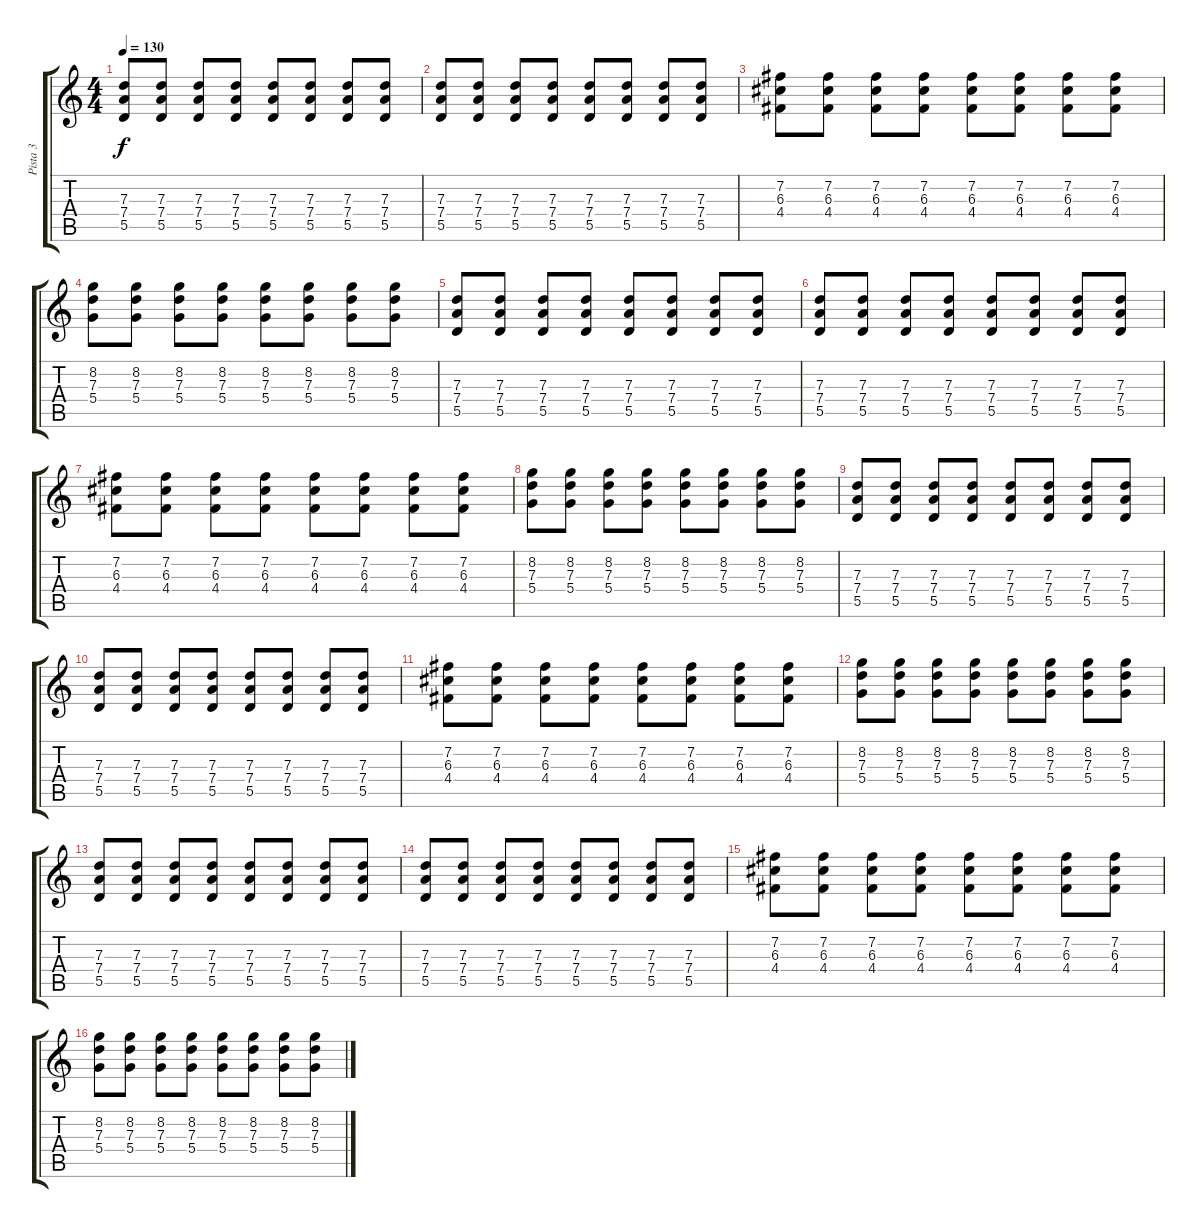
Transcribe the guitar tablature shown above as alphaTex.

\track ("Pista 3" "Pista 3") {instrument overdrivenguitar}
\staff {score tabs}
\tuning (E4 B3 G3 D3 A2 E2) {hide}
\ts (4 4)
\tempo 130
\clef g2
\ks c
(7.3 7.4 5.5).8{dy f volume 6} (7.3 7.4 5.5).8 (7.3 7.4 5.5).8 (7.3 7.4 5.5).8 (7.3 7.4 5.5).8 (7.3 7.4 5.5).8 (7.3 7.4 5.5).8 (7.3 7.4 5.5).8 |
(7.3 7.4 5.5).8 (7.3 7.4 5.5).8 (7.3 7.4 5.5).8 (7.3 7.4 5.5).8 (7.3 7.4 5.5).8 (7.3 7.4 5.5).8 (7.3 7.4 5.5).8 (7.3 7.4 5.5).8 |
(7.2 6.3 4.4).8 (7.2 6.3 4.4).8 (7.2 6.3 4.4).8 (7.2 6.3 4.4).8 (7.2 6.3 4.4).8 (7.2 6.3 4.4).8 (7.2 6.3 4.4).8 (7.2 6.3 4.4).8 |
(8.2 7.3 5.4).8 (8.2 7.3 5.4).8 (8.2 7.3 5.4).8 (8.2 7.3 5.4).8 (8.2 7.3 5.4).8 (8.2 7.3 5.4).8 (8.2 7.3 5.4).8 (8.2 7.3 5.4).8 |
(7.3 7.4 5.5).8{volume 6} (7.3 7.4 5.5).8 (7.3 7.4 5.5).8 (7.3 7.4 5.5).8 (7.3 7.4 5.5).8 (7.3 7.4 5.5).8 (7.3 7.4 5.5).8 (7.3 7.4 5.5).8 |
(7.3 7.4 5.5).8 (7.3 7.4 5.5).8 (7.3 7.4 5.5).8 (7.3 7.4 5.5).8 (7.3 7.4 5.5).8 (7.3 7.4 5.5).8 (7.3 7.4 5.5).8 (7.3 7.4 5.5).8 |
(7.2 6.3 4.4).8 (7.2 6.3 4.4).8 (7.2 6.3 4.4).8 (7.2 6.3 4.4).8 (7.2 6.3 4.4).8 (7.2 6.3 4.4).8 (7.2 6.3 4.4).8 (7.2 6.3 4.4).8 |
(8.2 7.3 5.4).8 (8.2 7.3 5.4).8 (8.2 7.3 5.4).8 (8.2 7.3 5.4).8 (8.2 7.3 5.4).8 (8.2 7.3 5.4).8 (8.2 7.3 5.4).8 (8.2 7.3 5.4).8 |
(7.3 7.4 5.5).8{volume 6} (7.3 7.4 5.5).8 (7.3 7.4 5.5).8 (7.3 7.4 5.5).8 (7.3 7.4 5.5).8 (7.3 7.4 5.5).8 (7.3 7.4 5.5).8 (7.3 7.4 5.5).8 |
(7.3 7.4 5.5).8 (7.3 7.4 5.5).8 (7.3 7.4 5.5).8 (7.3 7.4 5.5).8 (7.3 7.4 5.5).8 (7.3 7.4 5.5).8 (7.3 7.4 5.5).8 (7.3 7.4 5.5).8 |
(7.2 6.3 4.4).8 (7.2 6.3 4.4).8 (7.2 6.3 4.4).8 (7.2 6.3 4.4).8 (7.2 6.3 4.4).8 (7.2 6.3 4.4).8 (7.2 6.3 4.4).8 (7.2 6.3 4.4).8 |
(8.2 7.3 5.4).8 (8.2 7.3 5.4).8 (8.2 7.3 5.4).8 (8.2 7.3 5.4).8 (8.2 7.3 5.4).8 (8.2 7.3 5.4).8 (8.2 7.3 5.4).8 (8.2 7.3 5.4).8 |
(7.3 7.4 5.5).8{volume 6} (7.3 7.4 5.5).8 (7.3 7.4 5.5).8 (7.3 7.4 5.5).8 (7.3 7.4 5.5).8 (7.3 7.4 5.5).8 (7.3 7.4 5.5).8 (7.3 7.4 5.5).8 |
(7.3 7.4 5.5).8 (7.3 7.4 5.5).8 (7.3 7.4 5.5).8 (7.3 7.4 5.5).8 (7.3 7.4 5.5).8 (7.3 7.4 5.5).8 (7.3 7.4 5.5).8 (7.3 7.4 5.5).8 |
(7.2 6.3 4.4).8 (7.2 6.3 4.4).8 (7.2 6.3 4.4).8 (7.2 6.3 4.4).8 (7.2 6.3 4.4).8 (7.2 6.3 4.4).8 (7.2 6.3 4.4).8 (7.2 6.3 4.4).8 |
(8.2 7.3 5.4).8 (8.2 7.3 5.4).8 (8.2 7.3 5.4).8 (8.2 7.3 5.4).8 (8.2 7.3 5.4).8 (8.2 7.3 5.4).8 (8.2 7.3 5.4).8 (8.2 7.3 5.4).8
